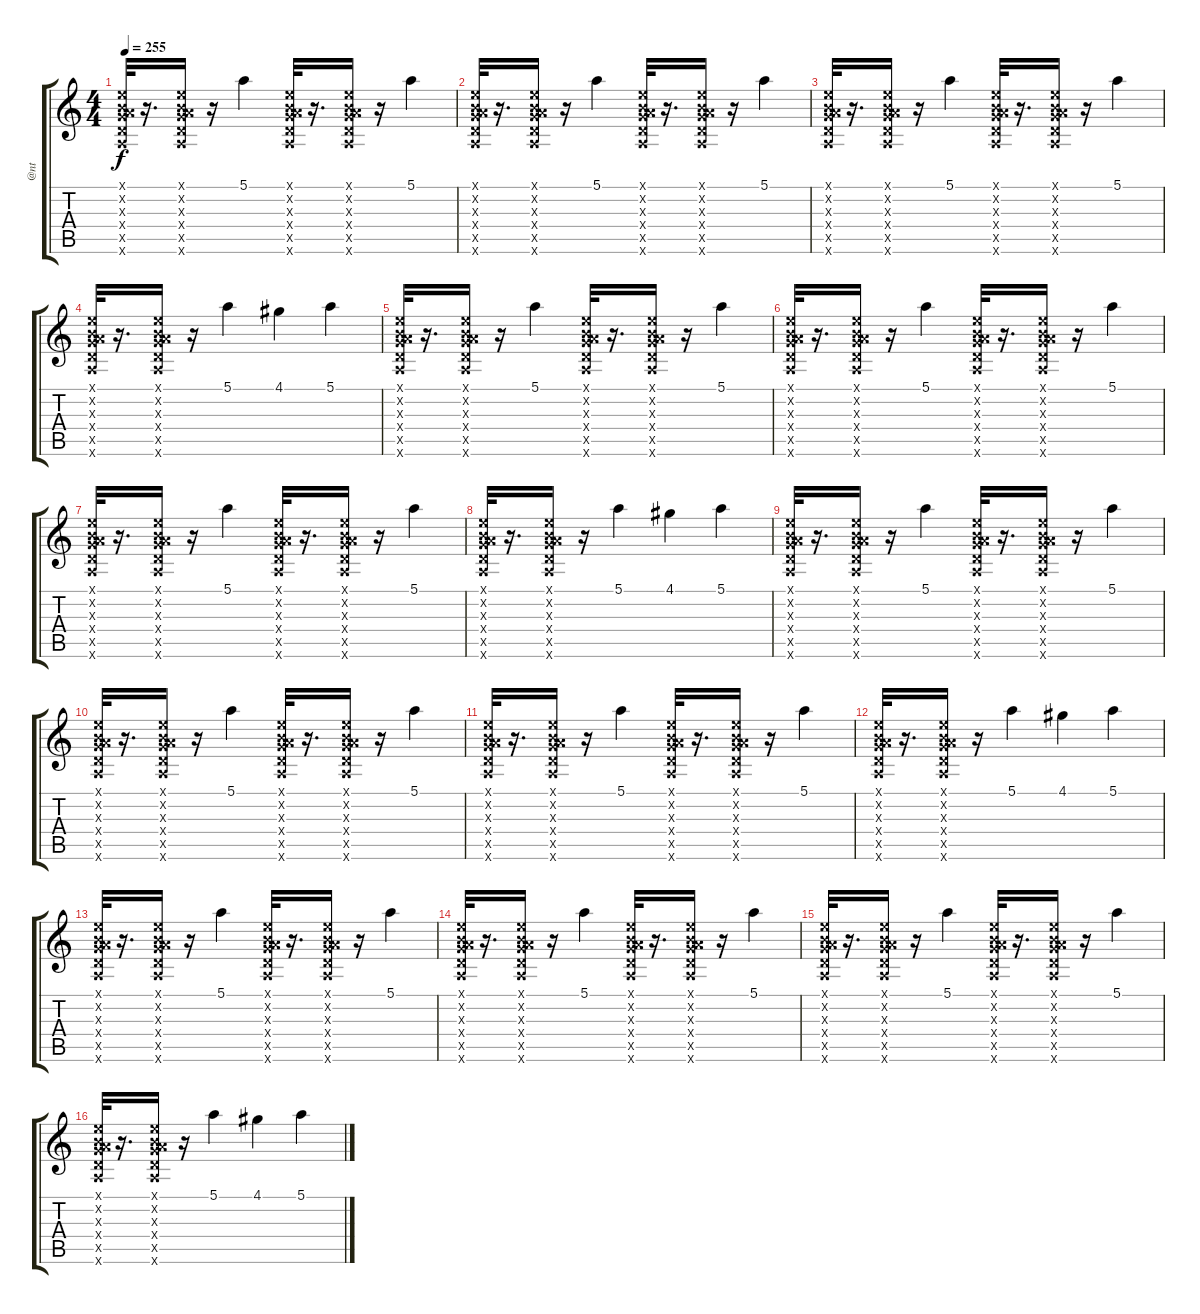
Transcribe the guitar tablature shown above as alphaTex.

\track ("@nt" "@nt") {instrument distortionguitar}
\staff {score tabs}
\tuning (E4 B3 G3 D3 A2 E2) {hide}
\ts (4 4)
\tempo 255
\clef g2
\ks c
(0.1{x} 0.2{x} 0.3{x} 7.4{x} 5.5{x} 5.6{x}).32{dy f} r.16{d} (0.1{x} 0.2{x} 0.3{x} 7.4{x} 5.5{x} 5.6{x}).16 r.16 5.1.4 (0.1{x} 0.2{x} 0.3{x} 7.4{x} 5.5{x} 5.6{x}).32 r.16{d} (0.1{x} 0.2{x} 0.3{x} 7.4{x} 5.5{x} 5.6{x}).16 r.16 5.1.4 |
(0.1{x} 0.2{x} 0.3{x} 7.4{x} 5.5{x} 5.6{x}).32 r.16{d} (0.1{x} 0.2{x} 0.3{x} 7.4{x} 5.5{x} 5.6{x}).16 r.16 5.1.4 (0.1{x} 0.2{x} 0.3{x} 7.4{x} 5.5{x} 5.6{x}).32 r.16{d} (0.1{x} 0.2{x} 0.3{x} 7.4{x} 5.5{x} 5.6{x}).16 r.16 5.1.4 |
(0.1{x} 0.2{x} 0.3{x} 7.4{x} 5.5{x} 5.6{x}).32 r.16{d} (0.1{x} 0.2{x} 0.3{x} 7.4{x} 5.5{x} 5.6{x}).16 r.16 5.1.4 (0.1{x} 0.2{x} 0.3{x} 7.4{x} 5.5{x} 5.6{x}).32 r.16{d} (0.1{x} 0.2{x} 0.3{x} 7.4{x} 5.5{x} 5.6{x}).16 r.16 5.1.4 |
(0.1{x} 0.2{x} 0.3{x} 7.4{x} 5.5{x} 5.6{x}).32 r.16{d} (0.1{x} 0.2{x} 0.3{x} 7.4{x} 5.5{x} 5.6{x}).16 r.16 5.1.4 4.1.4 5.1.4 |
(0.1{x} 0.2{x} 0.3{x} 7.4{x} 5.5{x} 5.6{x}).32 r.16{d} (0.1{x} 0.2{x} 0.3{x} 7.4{x} 5.5{x} 5.6{x}).16 r.16 5.1.4 (0.1{x} 0.2{x} 0.3{x} 7.4{x} 5.5{x} 5.6{x}).32 r.16{d} (0.1{x} 0.2{x} 0.3{x} 7.4{x} 5.5{x} 5.6{x}).16 r.16 5.1.4 |
(0.1{x} 0.2{x} 0.3{x} 7.4{x} 5.5{x} 5.6{x}).32 r.16{d} (0.1{x} 0.2{x} 0.3{x} 7.4{x} 5.5{x} 5.6{x}).16 r.16 5.1.4 (0.1{x} 0.2{x} 0.3{x} 7.4{x} 5.5{x} 5.6{x}).32 r.16{d} (0.1{x} 0.2{x} 0.3{x} 7.4{x} 5.5{x} 5.6{x}).16 r.16 5.1.4 |
(0.1{x} 0.2{x} 0.3{x} 7.4{x} 5.5{x} 5.6{x}).32 r.16{d} (0.1{x} 0.2{x} 0.3{x} 7.4{x} 5.5{x} 5.6{x}).16 r.16 5.1.4 (0.1{x} 0.2{x} 0.3{x} 7.4{x} 5.5{x} 5.6{x}).32 r.16{d} (0.1{x} 0.2{x} 0.3{x} 7.4{x} 5.5{x} 5.6{x}).16 r.16 5.1.4 |
(0.1{x} 0.2{x} 0.3{x} 7.4{x} 5.5{x} 5.6{x}).32 r.16{d} (0.1{x} 0.2{x} 0.3{x} 7.4{x} 5.5{x} 5.6{x}).16 r.16 5.1.4 4.1.4 5.1.4 |
(0.1{x} 0.2{x} 0.3{x} 7.4{x} 5.5{x} 5.6{x}).32 r.16{d} (0.1{x} 0.2{x} 0.3{x} 7.4{x} 5.5{x} 5.6{x}).16 r.16 5.1.4 (0.1{x} 0.2{x} 0.3{x} 7.4{x} 5.5{x} 5.6{x}).32 r.16{d} (0.1{x} 0.2{x} 0.3{x} 7.4{x} 5.5{x} 5.6{x}).16 r.16 5.1.4 |
(0.1{x} 0.2{x} 0.3{x} 7.4{x} 5.5{x} 5.6{x}).32 r.16{d} (0.1{x} 0.2{x} 0.3{x} 7.4{x} 5.5{x} 5.6{x}).16 r.16 5.1.4 (0.1{x} 0.2{x} 0.3{x} 7.4{x} 5.5{x} 5.6{x}).32 r.16{d} (0.1{x} 0.2{x} 0.3{x} 7.4{x} 5.5{x} 5.6{x}).16 r.16 5.1.4 |
(0.1{x} 0.2{x} 0.3{x} 7.4{x} 5.5{x} 5.6{x}).32 r.16{d} (0.1{x} 0.2{x} 0.3{x} 7.4{x} 5.5{x} 5.6{x}).16 r.16 5.1.4 (0.1{x} 0.2{x} 0.3{x} 7.4{x} 5.5{x} 5.6{x}).32 r.16{d} (0.1{x} 0.2{x} 0.3{x} 7.4{x} 5.5{x} 5.6{x}).16 r.16 5.1.4 |
(0.1{x} 0.2{x} 0.3{x} 7.4{x} 5.5{x} 5.6{x}).32 r.16{d} (0.1{x} 0.2{x} 0.3{x} 7.4{x} 5.5{x} 5.6{x}).16 r.16 5.1.4 4.1.4 5.1.4 |
(0.1{x} 0.2{x} 0.3{x} 7.4{x} 5.5{x} 5.6{x}).32 r.16{d} (0.1{x} 0.2{x} 0.3{x} 7.4{x} 5.5{x} 5.6{x}).16 r.16 5.1.4 (0.1{x} 0.2{x} 0.3{x} 7.4{x} 5.5{x} 5.6{x}).32 r.16{d} (0.1{x} 0.2{x} 0.3{x} 7.4{x} 5.5{x} 5.6{x}).16 r.16 5.1.4 |
(0.1{x} 0.2{x} 0.3{x} 7.4{x} 5.5{x} 5.6{x}).32 r.16{d} (0.1{x} 0.2{x} 0.3{x} 7.4{x} 5.5{x} 5.6{x}).16 r.16 5.1.4 (0.1{x} 0.2{x} 0.3{x} 7.4{x} 5.5{x} 5.6{x}).32 r.16{d} (0.1{x} 0.2{x} 0.3{x} 7.4{x} 5.5{x} 5.6{x}).16 r.16 5.1.4 |
(0.1{x} 0.2{x} 0.3{x} 7.4{x} 5.5{x} 5.6{x}).32 r.16{d} (0.1{x} 0.2{x} 0.3{x} 7.4{x} 5.5{x} 5.6{x}).16 r.16 5.1.4 (0.1{x} 0.2{x} 0.3{x} 7.4{x} 5.5{x} 5.6{x}).32 r.16{d} (0.1{x} 0.2{x} 0.3{x} 7.4{x} 5.5{x} 5.6{x}).16 r.16 5.1.4 |
(0.1{x} 0.2{x} 0.3{x} 7.4{x} 5.5{x} 5.6{x}).32 r.16{d} (0.1{x} 0.2{x} 0.3{x} 7.4{x} 5.5{x} 5.6{x}).16 r.16 5.1.4 4.1.4 5.1.4
